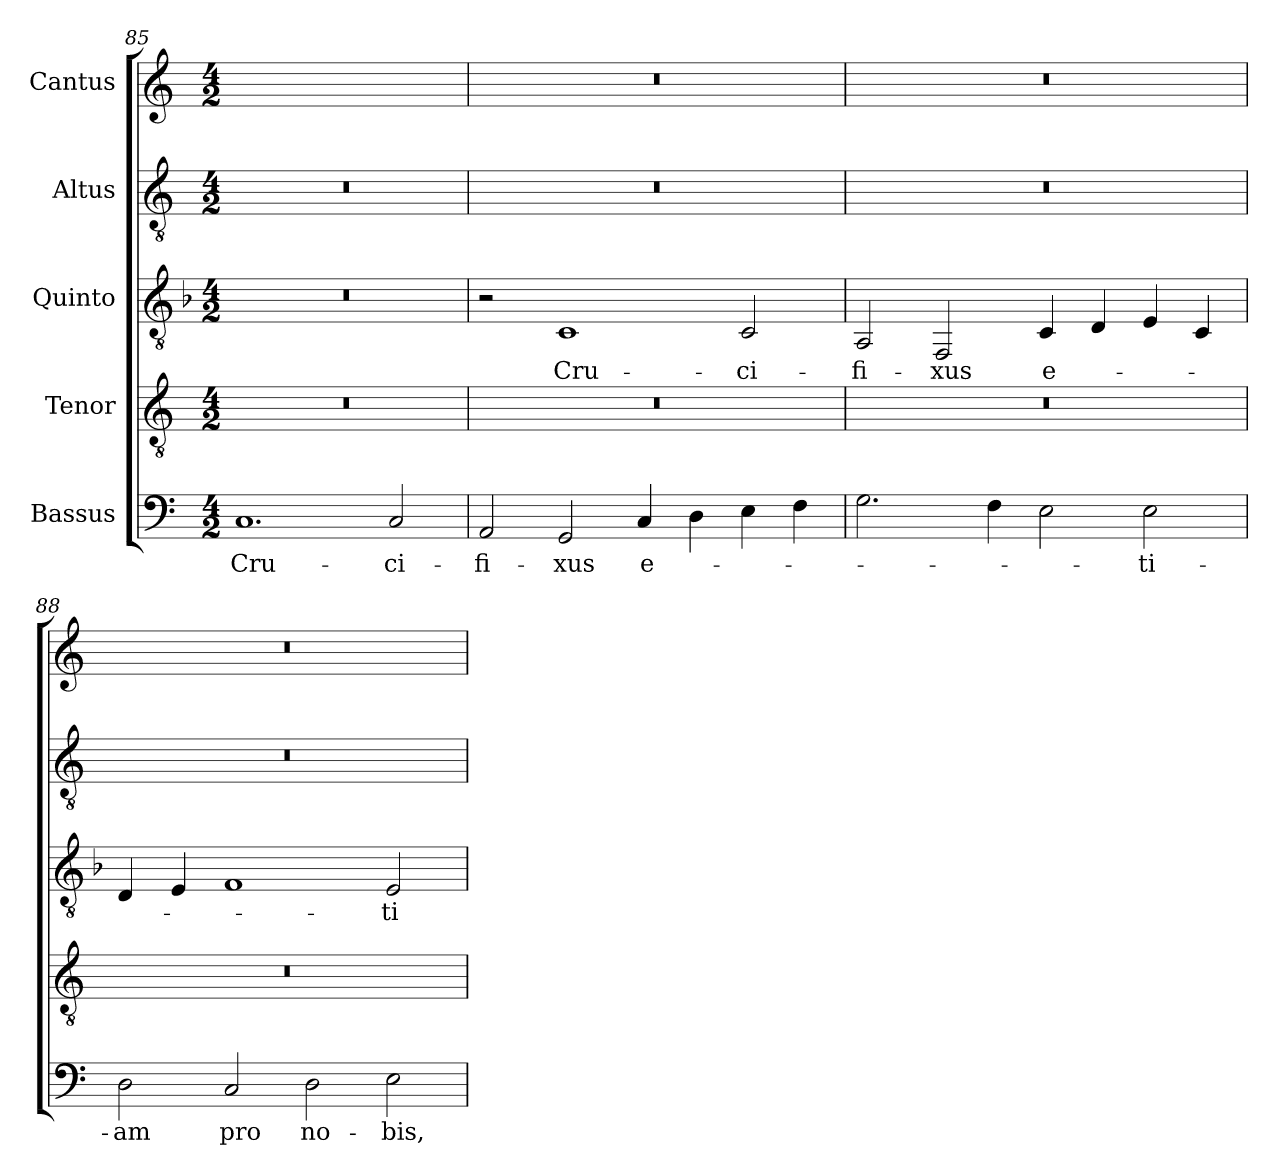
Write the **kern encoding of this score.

**kern	**text	**kern	**kern	**text	**kern	**kern
*part5	*part5	*part4	*part3	*part3	*part2	*part1
*staff5	*staff5	*staff4	*staff3	*staff3	*staff2	*staff1
*I"Bassus	*	*I"Tenor	*I"Quinto	*	*I"Altus	*I"Cantus
!!LO:PB:g=z
*clefF4	*	*clefGv2	*clefGv2	*	*clefGv2	*clefG2
*	*	*	*ITrd-4c-7	*	*	*
*k[]	*	*k[]	*k[]	*	*k[]	*k[]
*C:	*	*C:	*C:	*	*C:	*C:
*M4/2	*	*M4/2	*M4/2	*	*M4/2	*M4/2
=85	=85	=85	=85	=85	=85	=85
!	!LO:LY:b:color=#000000	!LO:N:vis=1	!LO:N:vis=1	!	!LO:N:vis=1	!LO:N:vis=1
1.Ci	Cru-	0r	0r	.	0r	0ryy
!	!LO:LY:b:color=#000000	!	!	!	!	!
2Ci/	-ci-	.	.	.	.	.
=86	=86	=86	=86	=86	=86	=86
!	!LO:LY:b:color=#000000	!LO:N:vis=1	!	!	!LO:N:vis=1	!LO:N:vis=1
2AAi/	-fi-	0r	2r	.	0r	0r
!	!LO:LY:b:color=#000000	!	!	!	!	!
!	!	!	!	!LO:LY:b:color=#000000	!	!
2GGi/	-xus	.	1Gi	Cru-	.	.
!	!LO:LY:b:color=#000000	!	!	!	!	!
4Ci/	e-	.	.	.	.	.
4Di\	.	.	.	.	.	.
!	!	!	!	!LO:LY:b:color=#000000	!	!
4Ei\	.	.	2Gi/	-ci-	.	.
4Fi\	.	.	.	.	.	.
=87	=87	=87	=87	=87	=87	=87
!	!	!LO:N:vis=1	!	!	!	!
!	!	!	!	!LO:LY:b:color=#000000	!LO:N:vis=1	!LO:N:vis=1
2.Gi\	.	0r	2Ei/	-fi-	0r	0r
!	!	!	!	!LO:LY:b:color=#000000	!	!
.	.	.	2Ci/	-xus	.	.
4Fi\	.	.	.	.	.	.
!	!	!	!	!LO:LY:b:color=#000000	!	!
2Ei\	.	.	4Gi/	e-	.	.
.	.	.	4Ai/	.	.	.
!	!LO:LY:b:color=#000000	!	!	!	!	!
2Ei\	-ti-	.	4Bi/	.	.	.
.	.	.	4Gi/	.	.	.
=88	=88	=88	=88	=88	=88	=88
!	!LO:LY:b:color=#000000	!LO:N:vis=1	!	!	!LO:N:vis=1	!LO:N:vis=1
2Di\	-am	0r	4Ai/	.	0r	0r
.	.	.	4Bi/	.	.	.
!	!LO:LY:b:color=#000000	!	!	!	!	!
2Ci/	pro	.	1ci	.	.	.
!	!LO:LY:b:color=#000000	!	!	!	!	!
2Di\	no-	.	.	.	.	.
!	!LO:LY:b:color=#000000	!	!	!	!	!
!	!	!	!	!LO:LY:b:color=#000000	!	!
2Ei\	-bis,	.	2Bi/	-ti-	.	.
=	=	=	=	=	=	=
*-	*-	*-	*-	*-	*-	*-
